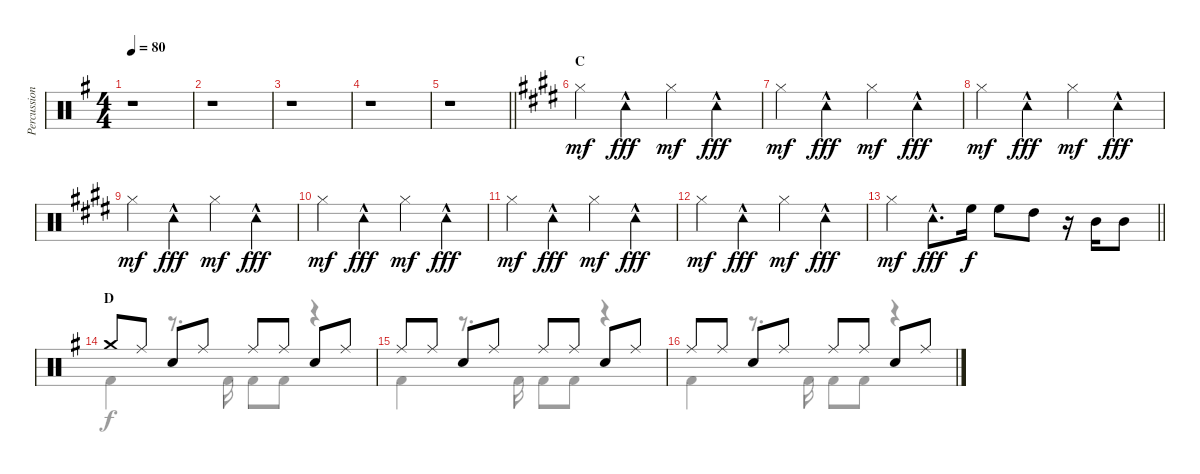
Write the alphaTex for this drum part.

\track ("Percussion" "Percussion") {instrument percussion}
\staff {score}
\articulation defaults
\voice
\ts (4 4)
\tempo 80
\clef neutral
\ks g
r.1{dy f} |
r.1 |
r.1 |
r.1 |
\barLineRight lightlight
r.1 |
\section ("" "C")
\ks c#minor "Hi-Hat (closed)".4{dy mf volume 9} "Tambourine (hit)"{hac}.4{dy fff} "Hi-Hat (closed)".4{dy mf} "Tambourine (hit)"{hac}.4{dy fff}
|
"Hi-Hat (closed)".4{dy mf} "Tambourine (hit)"{hac}.4{dy fff} "Hi-Hat (closed)".4{dy mf} "Tambourine (hit)"{hac}.4{dy fff} |
"Hi-Hat (closed)".4{dy mf} "Tambourine (hit)"{hac}.4{dy fff} "Hi-Hat (closed)".4{dy mf} "Tambourine (hit)"{hac}.4{dy fff} |
"Hi-Hat (closed)".4{dy mf} "Tambourine (hit)"{hac}.4{dy fff} "Hi-Hat (closed)".4{dy mf} "Tambourine (hit)"{hac}.4{dy fff} |
"Hi-Hat (closed)".4{dy mf} "Tambourine (hit)"{hac}.4{dy fff} "Hi-Hat (closed)".4{dy mf} "Tambourine (hit)"{hac}.4{dy fff} |
"Hi-Hat (closed)".4{dy mf} "Tambourine (hit)"{hac}.4{dy fff} "Hi-Hat (closed)".4{dy mf} "Tambourine (hit)"{hac}.4{dy fff} |
"Hi-Hat (closed)".4{dy mf} "Tambourine (hit)"{hac}.4{dy fff} "Hi-Hat (closed)".4{dy mf} "Tambourine (hit)"{hac}.4{dy fff} |
\barLineRight lightlight "Hi-Hat (closed)".4{dy mf} "Tambourine (hit)"{hac}.8{d dy fff} "High Floor Tom (hit)".16{dy f volume 16} "High Floor Tom (hit)".8 "High Tom (hit)".8
r.16 "Mid Tom (hit)".16 "Mid Tom (hit)".8 |
\section ("" "D")
\ks g "Crash medium (hit)".8 "Ride (middle)".8 "Electric Snare (hit)".8 "Ride (middle)".8 "Ride (middle)".8 "Ride (middle)".8 "Electric Snare (hit)".8 "Ride (middle)".8
|
\ks eminor "Ride (middle)".8 "Ride (middle)".8 "Electric Snare (hit)".8 "Ride (middle)".8 "Ride (middle)".8 "Ride (middle)".8 "Electric Snare (hit)".8 "Ride (middle)".8
|
"Ride (middle)".8 "Ride (middle)".8 "Electric Snare (hit)".8 "Ride (middle)".8 "Ride (middle)".8 "Ride (middle)".8 "Electric Snare (hit)".8 "Ride (middle)".8
\voice
\clef neutral
\ottava regular
\simile none
\ks g
|
|
|
|
\barLineRight lightlight
|
\ks c#minor
|
|
|
|
|
|
|
\barLineRight lightlight
|
\ks g "Kick (hit) 2".4
r.8{d} "Kick (hit) 2".16 "Kick (hit) 2".8 "Kick (hit) 2".8 r.4 |
\ks eminor "Kick (hit) 2".4
r.8{d} "Kick (hit) 2".16 "Kick (hit) 2".8 "Kick (hit) 2".8 r.4 |
"Kick (hit) 2".4 r.8{d} "Kick (hit) 2".16 "Kick (hit) 2".8 "Kick (hit) 2".8 r.4
